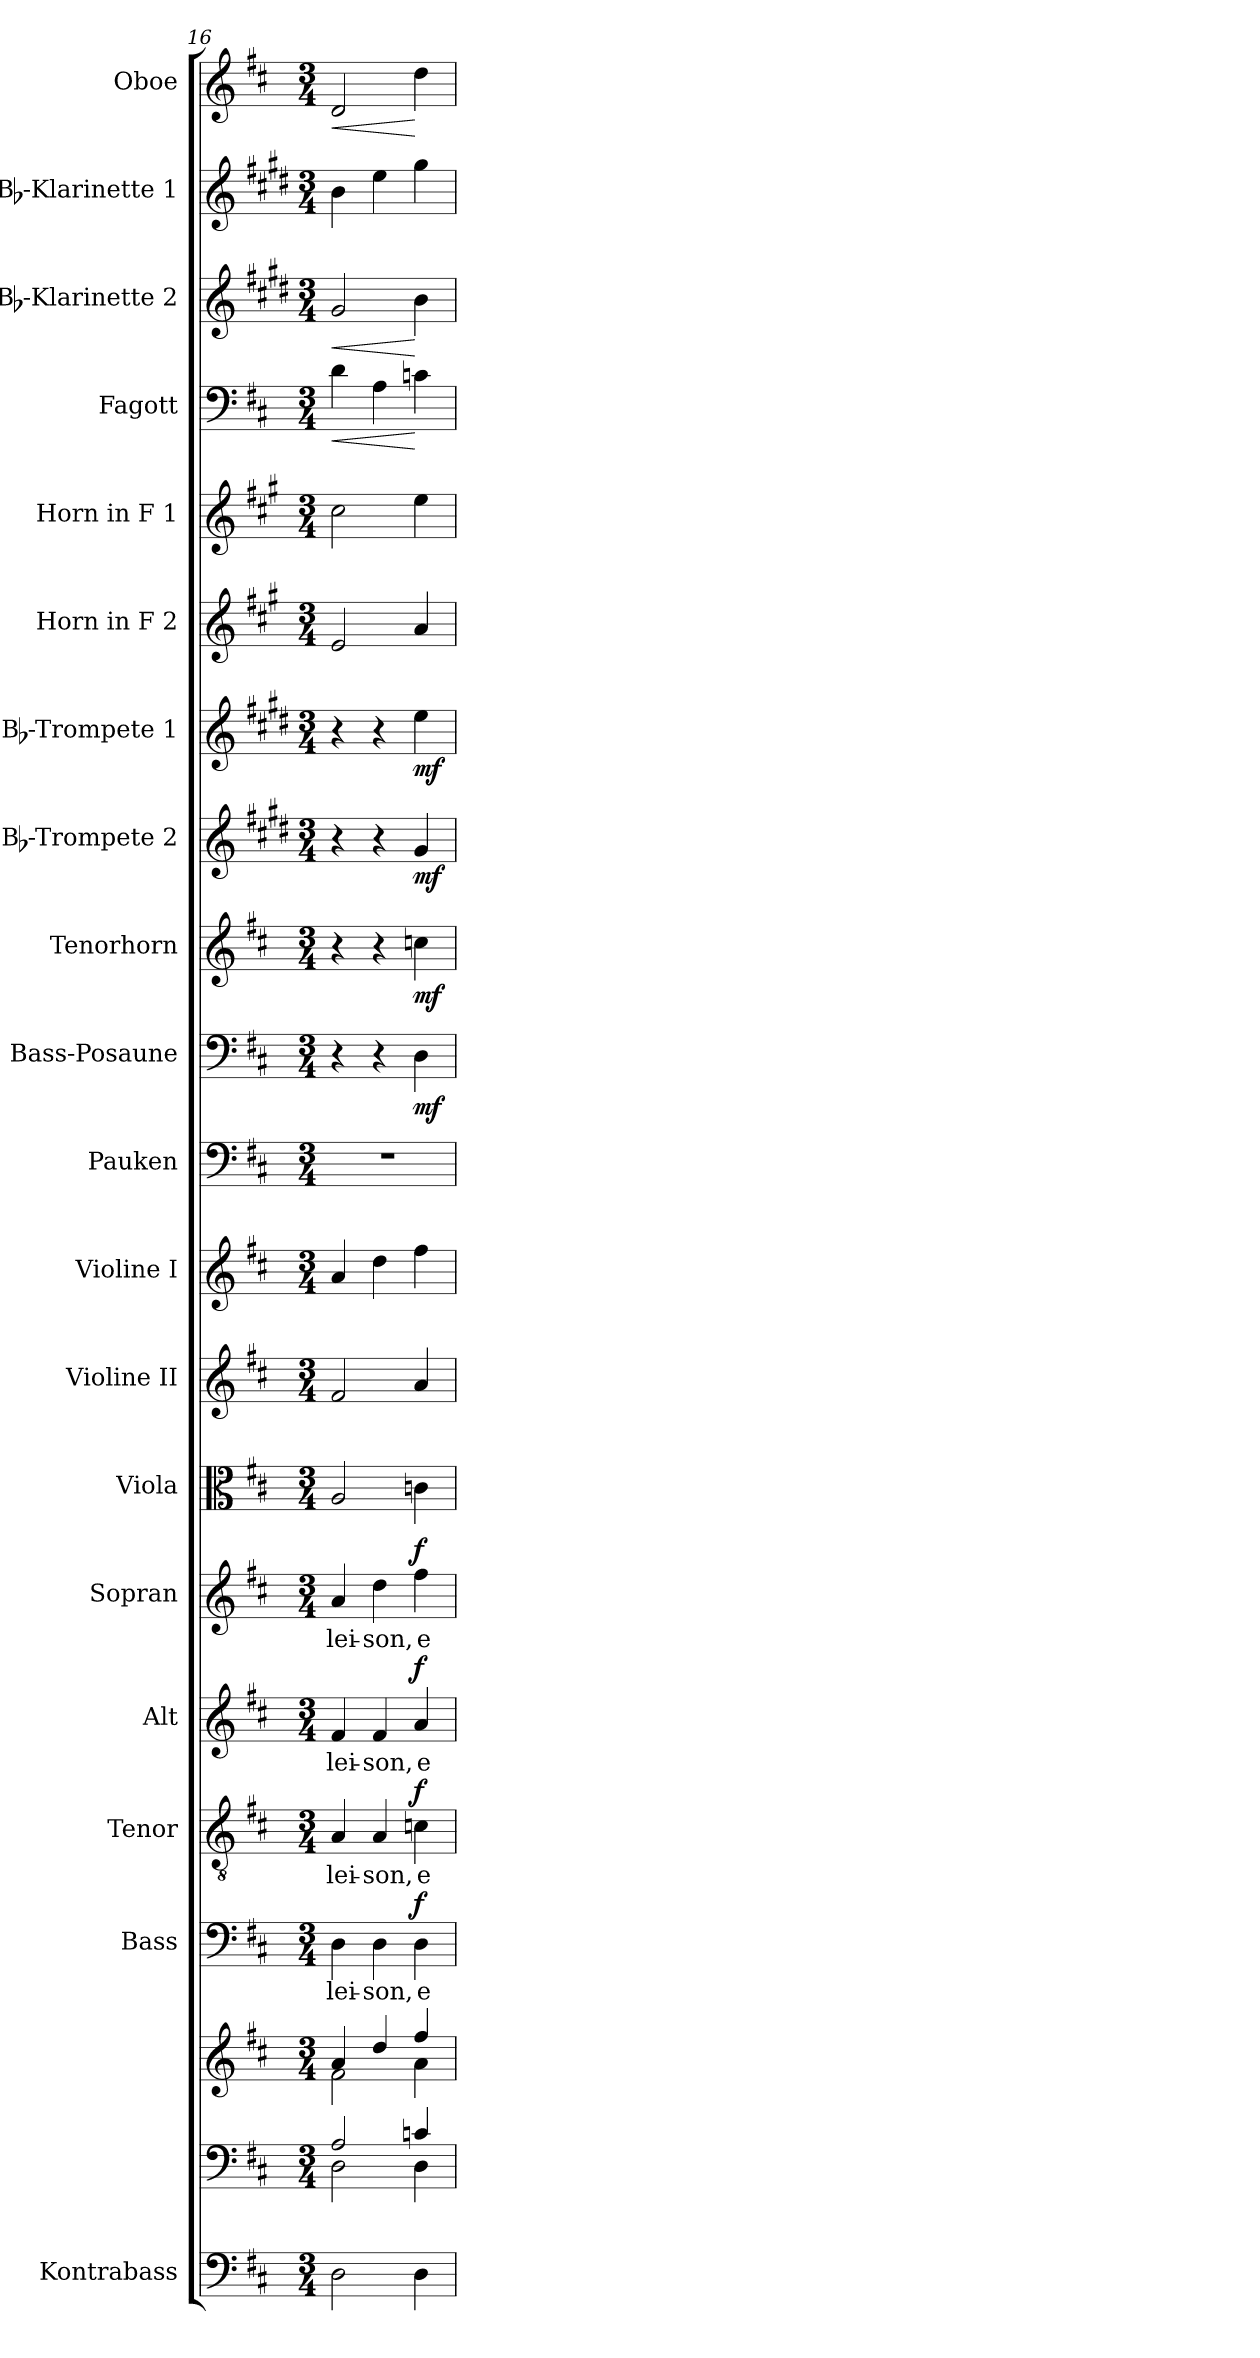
**kern	**kern	**kern	**kern	**text	**dynam	**kern	**text	**dynam	**kern	**text	**dynam	**kern	**text	**dynam	**kern	**kern	**kern	**kern	**kern	**dynam	**kern	**dynam	**kern	**dynam	**kern	**dynam	**kern	**kern	**kern	**dynam	**kern	**dynam	**kern	**kern	**dynam
*part20	*part19	*part19	*part18	*part18	*part18	*part17	*part17	*part17	*part16	*part16	*part16	*part15	*part15	*part15	*part14	*part13	*part12	*part11	*part10	*part10	*part9	*part9	*part8	*part8	*part7	*part7	*part6	*part5	*part4	*part4	*part3	*part3	*part2	*part1	*part1
*staff21	*staff20	*staff19	*staff18	*staff18	*staff18	*staff17	*staff17	*staff17	*staff16	*staff16	*staff16	*staff15	*staff15	*staff15	*staff14	*staff13	*staff12	*staff11	*staff10	*staff10	*staff9	*staff9	*staff8	*staff8	*staff7	*staff7	*staff6	*staff5	*staff4	*staff4	*staff3	*staff3	*staff2	*staff1	*staff1
*I"Kontrabass	*	*	*I"Bass	*	*	*I"Tenor	*	*	*I"Alt	*	*	*I"Sopran	*	*	*I"Viola	*I"Violine II	*I"Violine I	*I"Pauken	*I"Bass-Posaune	*	*I"Tenorhorn	*	*I"Bb-Trompete 2	*	*I"Bb-Trompete 1	*	*I"Horn in F 2	*I"Horn in F 1	*I"Fagott	*	*I"Bb-Klarinette 2	*	*I"Bb-Klarinette 1	*I"Oboe	*
*I'Kb.	*	*	*I'B.	*	*	*I'T.	*	*	*I'A.	*	*	*I'S.	*	*	*I'Vla.	*I'Vl. II	*I'Vl. I	*I'Pk.	*I'B. Pos.	*	*I'T. Hrn.	*	*I'Bb Trp. 2	*	*I'Bb Trp. 1	*	*	*	*I'Fg.	*	*I'Bb Kl. 2	*	*I'Bb Kl. 1	*I'Ob.	*
*clefF4	*clefF4	*clefG2	*clefF4	*	*	*clefGv2	*	*	*clefG2	*	*	*clefG2	*	*	*clefC3	*clefG2	*clefG2	*clefF4	*clefF4	*	*clefG2	*	*clefG2	*	*clefG2	*	*clefG2	*clefG2	*clefF4	*	*clefG2	*	*clefG2	*clefG2	*
*ITrd7c12	*	*	*	*	*	*	*	*	*	*	*	*	*	*	*	*	*	*	*	*	*ITrd8c14	*	*ITrd1c2	*	*ITrd1c2	*	*ITrd4c7	*ITrd4c7	*	*	*ITrd1c2	*	*ITrd1c2	*	*
*k[f#c#]	*k[f#c#]	*k[f#c#]	*k[f#c#]	*	*	*k[f#c#]	*	*	*k[f#c#]	*	*	*k[f#c#]	*	*	*k[f#c#]	*k[f#c#]	*k[f#c#]	*k[f#c#]	*k[f#c#]	*	*k[f#c#]	*	*k[f#c#]	*	*k[f#c#]	*	*k[f#c#]	*k[f#c#]	*k[f#c#]	*	*k[f#c#]	*	*k[f#c#]	*k[f#c#]	*
*D:	*D:	*D:	*D:	*	*	*D:	*	*	*D:	*	*	*D:	*	*	*D:	*D:	*D:	*D:	*D:	*	*D:	*	*D:	*	*D:	*	*D:	*D:	*D:	*	*D:	*	*D:	*D:	*
*M3/4	*M3/4	*M3/4	*M3/4	*	*	*M3/4	*	*	*M3/4	*	*	*M3/4	*	*	*M3/4	*M3/4	*M3/4	*M3/4	*M3/4	*	*M3/4	*	*M3/4	*	*M3/4	*	*M3/4	*M3/4	*M3/4	*	*M3/4	*	*M3/4	*M3/4	*
=16	=16	=16	=16	=16	=16	=16	=16	=16	=16	=16	=16	=16	=16	=16	=16	=16	=16	=16	=16	=16	=16	=16	=16	=16	=16	=16	=16	=16	=16	=16	=16	=16	=16	=16	=16
*	*^	*^	*	*	*	*	*	*	*	*	*	*	*	*	*	*	*	*	*	*	*	*	*	*	*	*	*	*	*	*	*	*	*	*	*
!	!	!	!	!	!	!LO:LY:b	!	!	!LO:LY:b	!	!	!LO:LY:b	!	!	!LO:LY:b	!	!	!	!	!	!	!	!	!	!	!	!	!	!	!	!	!LO:HP:b	!	!LO:HP:b	!	!	!LO:HP:b
2DD\	2A/	2D\	4a/	2f#\	4D\	-lei-	.	4A/	-lei-	.	4f#/	-lei-	.	4a/	-lei-	.	2A/	2f#/	4a/	2.r	4r	.	4r	.	4r	.	4r	.	2A/	2f#\	4d\	<	2f#/	<	4a\	2d/	<
!	!	!	!	!	!	!LO:LY:b	!	!	!LO:LY:b	!	!	!LO:LY:b	!	!	!LO:LY:b	!	!	!	!	!	!	!	!	!	!	!	!	!	!	!	!	!	!	!	!	!	!
.	.	.	4dd/	.	4D\	-son,	.	4A/	-son,	.	4f#/	-son,	.	4dd\	-son,	.	.	.	4dd\	.	4r	.	4r	.	4r	.	4r	.	.	.	4A\	.	.	.	4dd\	.	.
!	!	!	!	!	!	!LO:LY:b	!LO:DY:a	!	!LO:LY:b	!LO:DY:a	!	!LO:LY:b	!LO:DY:a	!	!LO:LY:b	!LO:DY:a	!	!	!	!	!	!LO:DY:b	!	!LO:DY:b	!	!LO:DY:b	!	!LO:DY:b	!	!	!	!	!	!	!	!	!
4DD\	4cn/	4D\	4ff#/	4a\	4D\	e-	f	4cn\	e-	f	4a/	e-	f	4ff#\	e-	f	4cn\	4a/	4ff#\	.	4D\	mf	4cn\	mf	4f#/	mf	4dd\	mf	4d/	4a\	4cn\	[	4a\	[	4ff#\	4dd\	[
*	*v	*v	*	*	*	*	*	*	*	*	*	*	*	*	*	*	*	*	*	*	*	*	*	*	*	*	*	*	*	*	*	*	*	*	*	*	*
*	*	*v	*v	*	*	*	*	*	*	*	*	*	*	*	*	*	*	*	*	*	*	*	*	*	*	*	*	*	*	*	*	*	*	*	*	*
=	=	=	=	=	=	=	=	=	=	=	=	=	=	=	=	=	=	=	=	=	=	=	=	=	=	=	=	=	=	=	=	=	=	=	=
*-	*-	*-	*-	*-	*-	*-	*-	*-	*-	*-	*-	*-	*-	*-	*-	*-	*-	*-	*-	*-	*-	*-	*-	*-	*-	*-	*-	*-	*-	*-	*-	*-	*-	*-	*-
